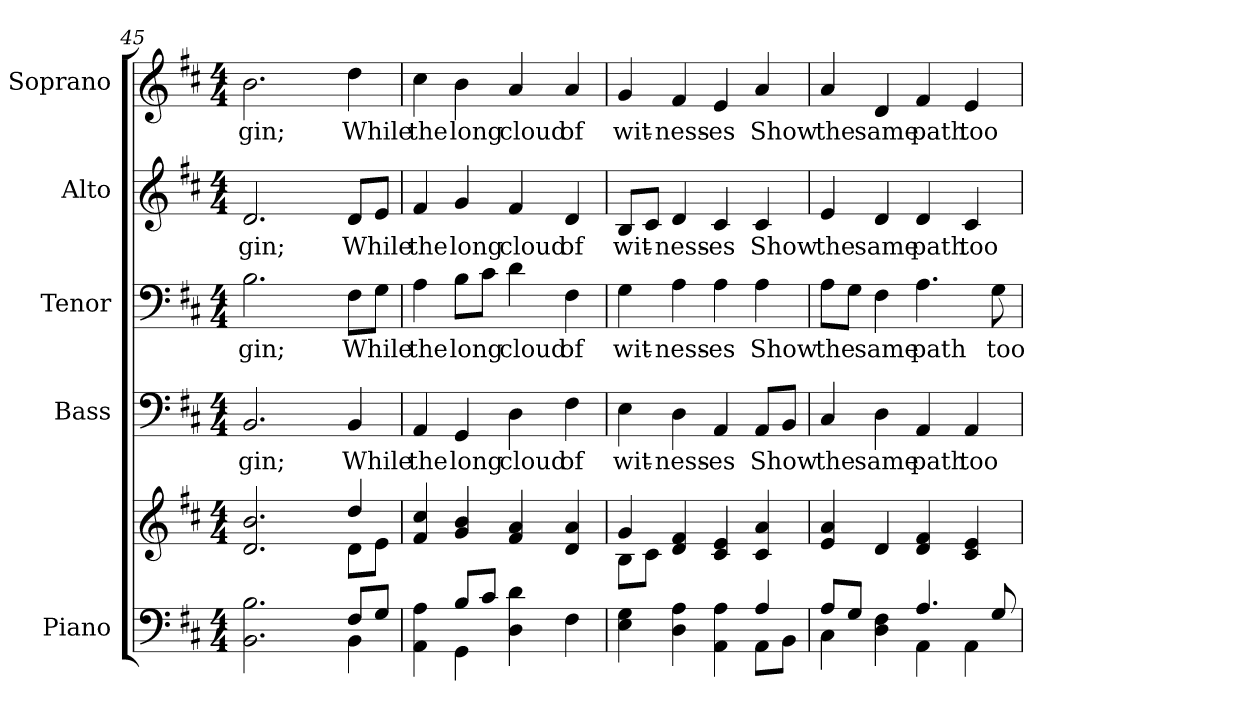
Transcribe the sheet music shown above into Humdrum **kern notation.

**kern	**kern	**kern	**text	**kern	**text	**kern	**text	**kern	**text
*part5	*part5	*part4	*part4	*part3	*part3	*part2	*part2	*part1	*part1
*staff6	*staff5	*staff4	*staff4	*staff3	*staff3	*staff2	*staff2	*staff1	*staff1
*I"Piano	*	*I"Bass	*	*I"Tenor	*	*I"Alto	*	*I"Soprano	*
*I'Pno.	*	*I'B.	*	*I'T.	*	*I'A.	*	*I'S.	*
*clefF4	*clefG2	*clefF4	*	*clefF4	*	*clefG2	*	*clefG2	*
*k[f#c#]	*k[f#c#]	*k[f#c#]	*	*k[f#c#]	*	*k[f#c#]	*	*k[f#c#]	*
*D:	*D:	*D:	*	*D:	*	*D:	*	*D:	*
*M4/4	*M4/4	*M4/4	*	*M4/4	*	*M4/4	*	*M4/4	*
=45	=45	=45	=45	=45	=45	=45	=45	=45	=45
*^	*^	*	*	*	*	*	*	*	*
!	!	!	!	!	!LO:LY:b:color=#000000	!	!	!	!	!	!
!	!	!	!	!	!	!	!LO:LY:b:color=#000000	!	!	!	!
!	!	!	!	!	!	!	!	!	!LO:LY:b:color=#000000	!	!
!	!	!	!	!	!	!	!	!	!	!	!LO:LY:b:color=#000000
2.BBi\ 2.Bi	2ryy	2.di/ 2.bi	2ryy	2.BBi/	gin;	2.Bi\	gin;	2.di/	gin;	2.bi\	gin;
.	4ryy	.	4ryy	.	.	.	.	.	.	.	.
!	!	!	!	!	!LO:LY:b:color=#000000	!	!	!	!	!	!
!	!	!	!	!	!	!	!LO:LY:b:color=#000000	!	!	!	!
!	!	!	!	!	!	!	!	!	!LO:LY:b:color=#000000	!	!
!	!	!	!	!	!	!	!	!	!	!	!LO:LY:b:color=#000000
8F#i/L	4BBi\	4ddi/	8di\L	4BBi/	While	8F#i\L	While	8di/L	While	4ddi\	While
8Gi/J	.	.	8ei\J	.	.	8Gi\J	.	8ei/J	.	.	.
*	*	*v	*v	*	*	*	*	*	*	*	*
!!LO:PB:g=z
=46	=46	=46	=46	=46	=46	=46	=46	=46	=46	=46
*	*	*^	*	*	*	*	*	*	*	*
!	!	!	!	!	!LO:LY:b:color=#000000	!	!	!	!	!	!
*	*	*v	*v	*	*	*	*	*	*	*	*
*	*	*^	*	*	*	*	*	*	*	*
!	!	!	!	!	!	!	!LO:LY:b:color=#000000	!	!	!	!
*	*	*v	*v	*	*	*	*	*	*	*	*
*	*	*^	*	*	*	*	*	*	*	*
!	!	!	!	!	!	!	!	!	!LO:LY:b:color=#000000	!	!
*	*	*v	*v	*	*	*	*	*	*	*	*
*	*	*^	*	*	*	*	*	*	*	*
!	!	!	!	!	!	!	!	!	!	!	!LO:LY:b:color=#000000
*	*	*v	*v	*	*	*	*	*	*	*	*
4AAi\ 4Ai	4ryy	4f#i/ 4cc#i	4AAi/	the	4Ai\	the	4f#i/	the	4cc#i\	the
!	!	!	!	!LO:LY:b:color=#000000	!	!	!	!	!	!
!	!	!	!	!	!	!LO:LY:b:color=#000000	!	!	!	!
!	!	!	!	!	!	!	!	!LO:LY:b:color=#000000	!	!
!	!	!	!	!	!	!	!	!	!	!LO:LY:b:color=#000000
8Bi/L	4GGi\	4gi/ 4bi	4GGi/	long	8Bi\L	long	4gi/	long	4bi\	long
8c#i/J	.	.	.	.	8c#i\J	.	.	.	.	.
!	!	!	!	!LO:LY:b:color=#000000	!	!	!	!	!	!
!	!	!	!	!	!	!LO:LY:b:color=#000000	!	!	!	!
!	!	!	!	!	!	!	!	!LO:LY:b:color=#000000	!	!
!	!	!	!	!	!	!	!	!	!	!LO:LY:b:color=#000000
4Di\ 4di	2ryy	4f#i/ 4ai	4Di\	cloud	4di\	cloud	4f#i/	cloud	4ai/	cloud
!	!	!	!	!LO:LY:b:color=#000000	!	!	!	!	!	!
!	!	!	!	!	!	!LO:LY:b:color=#000000	!	!	!	!
!	!	!	!	!	!	!	!	!LO:LY:b:color=#000000	!	!
!	!	!	!	!	!	!	!	!	!	!LO:LY:b:color=#000000
4F#i\	.	4di/ 4ai	4F#i\	of	4F#i\	of	4di/	of	4ai/	of
=47	=47	=47	=47	=47	=47	=47	=47	=47	=47	=47
*	*	*^	*	*	*	*	*	*	*	*
!	!	!	!	!	!LO:LY:b:color=#000000	!	!	!	!	!	!
!	!	!	!	!	!	!	!LO:LY:b:color=#000000	!	!	!	!
!	!	!	!	!	!	!	!	!	!LO:LY:b:color=#000000	!	!
!	!	!	!	!	!	!	!	!	!	!	!LO:LY:b:color=#000000
4Ei\ 4Gi	2ryy	4gi/	8Bi\L	4Ei\	wit-	4Gi\	wit-	8Bi/L	wit-	4gi/	wit-
.	.	.	8c#i\J	.	.	.	.	8c#i/J	.	.	.
!	!	!	!	!	!LO:LY:b:color=#000000	!	!	!	!	!	!
!	!	!	!	!	!	!	!LO:LY:b:color=#000000	!	!	!	!
!	!	!	!	!	!	!	!	!	!LO:LY:b:color=#000000	!	!
!	!	!	!	!	!	!	!	!	!	!	!LO:LY:b:color=#000000
4Di\ 4Ai	.	4di/ 4f#i	4ryy	4Di\	-ness-	4Ai\	-ness-	4di/	-ness-	4f#i/	-ness-
!	!	!	!	!	!LO:LY:b:color=#000000	!	!	!	!	!	!
!	!	!	!	!	!	!	!LO:LY:b:color=#000000	!	!	!	!
!	!	!	!	!	!	!	!	!	!LO:LY:b:color=#000000	!	!
!	!	!	!	!	!	!	!	!	!	!	!LO:LY:b:color=#000000
4AAi\ 4Ai	4ryy	4c#i/ 4ei	2ryy	4AAi/	-es	4Ai\	-es	4c#i/	-es	4ei/	-es
!	!	!	!	!	!LO:LY:b:color=#000000	!	!	!	!	!	!
!	!	!	!	!	!	!	!LO:LY:b:color=#000000	!	!	!	!
!	!	!	!	!	!	!	!	!	!LO:LY:b:color=#000000	!	!
!	!	!	!	!	!	!	!	!	!	!	!LO:LY:b:color=#000000
4Ai/	8AAi\L	4c#i/ 4ai	.	8AAi/L	Show	4Ai\	Show	4c#i/	Show	4ai/	Show
.	8BBi\J	.	.	8BBi/J	.	.	.	.	.	.	.
*	*	*v	*v	*	*	*	*	*	*	*	*
!!LO:PB:g=z
=48	=48	=48	=48	=48	=48	=48	=48	=48	=48	=48
!	!	!	!	!LO:LY:b:color=#000000	!	!	!	!	!	!
!	!	!	!	!	!	!LO:LY:b:color=#000000	!	!	!	!
!	!	!	!	!	!	!	!	!LO:LY:b:color=#000000	!	!
!	!	!	!	!	!	!	!	!	!	!LO:LY:b:color=#000000
8Ai/L	4C#i\	4ei/ 4ai	4C#i/	the	8Ai\L	the	4ei/	the	4ai/	the
8Gi/J	.	.	.	.	8Gi\J	.	.	.	.	.
!	!	!	!	!LO:LY:b:color=#000000	!	!	!	!	!	!
!	!	!	!	!	!	!LO:LY:b:color=#000000	!	!	!	!
!	!	!	!	!	!	!	!	!LO:LY:b:color=#000000	!	!
!	!	!	!	!	!	!	!	!	!	!LO:LY:b:color=#000000
4Di\ 4F#i	4ryy	4di/	4Di\	same	4F#i\	same	4di/	same	4di/	same
!	!	!	!	!LO:LY:b:color=#000000	!	!	!	!	!	!
!	!	!	!	!	!	!LO:LY:b:color=#000000	!	!	!	!
!	!	!	!	!	!	!	!	!LO:LY:b:color=#000000	!	!
!	!	!	!	!	!	!	!	!	!	!LO:LY:b:color=#000000
4.Ai/	4AAi\	4di/ 4f#i	4AAi/	path	4.Ai\	path	4di/	path	4f#i/	path
!	!	!	!	!LO:LY:b:color=#000000	!	!	!	!	!	!
!	!	!	!	!	!	!	!	!LO:LY:b:color=#000000	!	!
!	!	!	!	!	!	!	!	!	!	!LO:LY:b:color=#000000
.	4AAi\	4c#i/ 4ei	4AAi/	too	.	.	4c#i/	too	4ei/	too
!	!	!	!	!	!	!LO:LY:b:color=#000000	!	!	!	!
8Gi/	.	.	.	.	8Gi\	too	.	.	.	.
*v	*v	*	*	*	*	*	*	*	*	*
=	=	=	=	=	=	=	=	=	=
*-	*-	*-	*-	*-	*-	*-	*-	*-	*-
